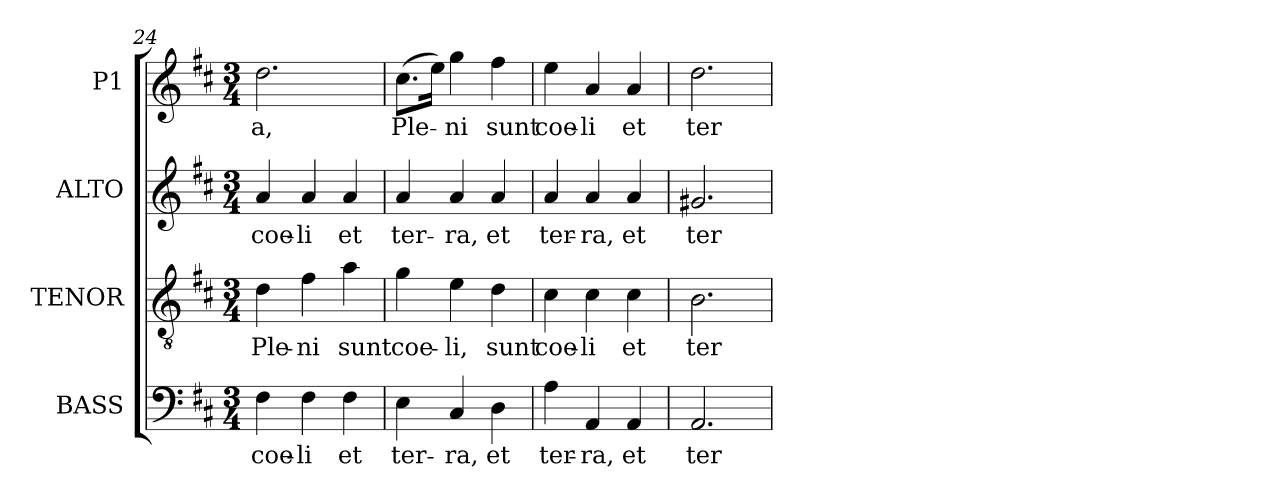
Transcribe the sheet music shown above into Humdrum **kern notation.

**kern	**text	**kern	**text	**kern	**text	**kern	**text
*part4	*part4	*part3	*part3	*part2	*part2	*part1	*part1
*staff4	*staff4	*staff3	*staff3	*staff2	*staff2	*staff1	*staff1
*I"BASS	*	*I"TENOR	*	*I"ALTO	*	*I"P1	*
*clefF4	*	*clefGv2	*	*clefG2	*	*clefG2	*
*	*	*ITrd7c12	*	*	*	*	*
*k[f#c#]	*	*k[f#c#]	*	*k[f#c#]	*	*k[f#c#]	*
*D:	*	*D:	*	*D:	*	*D:	*
*M3/4	*	*M3/4	*	*M3/4	*	*M3/4	*
=24	=24	=24	=24	=24	=24	=24	=24
!	!LO:LY:b:color=#000000	!	!	!	!	!	!
!	!	!	!LO:LY:b:color=#000000	!	!	!	!
!	!	!	!	!	!LO:LY:b:color=#000000	!	!
!	!	!	!	!	!	!	!LO:LY:b:color=#000000
4F#i\	coe-	4Di\	Ple-	4ai/	coe-	2.ddi\	-a,
!	!LO:LY:b:color=#000000	!	!	!	!	!	!
!	!	!	!LO:LY:b:color=#000000	!	!	!	!
!	!	!	!	!	!LO:LY:b:color=#000000	!	!
4F#i\	-li	4F#i\	-ni	4ai/	-li	.	.
!	!LO:LY:b:color=#000000	!	!	!	!	!	!
!	!	!	!LO:LY:b:color=#000000	!	!	!	!
!	!	!	!	!	!LO:LY:b:color=#000000	!	!
4F#i\	et	4Ai\	sunt	4ai/	et	.	.
=25	=25	=25	=25	=25	=25	=25	=25
!	!LO:LY:b:color=#000000	!	!	!	!	!	!
!	!	!	!LO:LY:b:color=#000000	!	!	!	!
!	!	!	!	!	!LO:LY:b:color=#000000	!	!
!	!	!	!	!	!	!	!LO:LY:b:color=#000000
4Ei\	ter-	4Gi\	coe-	4ai/	ter-	(8.cc#i\L	Ple-
.	.	.	.	.	.	16eei\Jk)	.
!	!LO:LY:b:color=#000000	!	!	!	!	!	!
!	!	!	!LO:LY:b:color=#000000	!	!	!	!
!	!	!	!	!	!LO:LY:b:color=#000000	!	!
!	!	!	!	!	!	!	!LO:LY:b:color=#000000
4C#i/	-ra,	4Ei\	-li,	4ai/	-ra,	4ggi\	-ni
!	!LO:LY:b:color=#000000	!	!	!	!	!	!
!	!	!	!LO:LY:b:color=#000000	!	!	!	!
!	!	!	!	!	!LO:LY:b:color=#000000	!	!
!	!	!	!	!	!	!	!LO:LY:b:color=#000000
4Di\	et	4Di\	sunt	4ai/	et	4ff#i\	sunt
=26	=26	=26	=26	=26	=26	=26	=26
!	!LO:LY:b:color=#000000	!	!	!	!	!	!
!	!	!	!LO:LY:b:color=#000000	!	!	!	!
!	!	!	!	!	!LO:LY:b:color=#000000	!	!
!	!	!	!	!	!	!	!LO:LY:b:color=#000000
4Ai\	ter-	4C#i\	coe-	4ai/	ter-	4eei\	coe-
!	!LO:LY:b:color=#000000	!	!	!	!	!	!
!	!	!	!LO:LY:b:color=#000000	!	!	!	!
!	!	!	!	!	!LO:LY:b:color=#000000	!	!
!	!	!	!	!	!	!	!LO:LY:b:color=#000000
4AAi/	-ra,	4C#i\	-li	4ai/	-ra,	4ai/	-li
!	!LO:LY:b:color=#000000	!	!	!	!	!	!
!	!	!	!LO:LY:b:color=#000000	!	!	!	!
!	!	!	!	!	!LO:LY:b:color=#000000	!	!
!	!	!	!	!	!	!	!LO:LY:b:color=#000000
4AAi/	et	4C#i\	et	4ai/	et	4ai/	et
=27	=27	=27	=27	=27	=27	=27	=27
!	!LO:LY:b:color=#000000	!	!	!	!	!	!
!	!	!	!LO:LY:b:color=#000000	!	!	!	!
!	!	!	!	!	!LO:LY:b:color=#000000	!	!
!	!	!	!	!	!	!	!LO:LY:b:color=#000000
2.AAi/	ter-	2.BBi\	ter-	2.g#Xi/	ter-	2.ddi\	ter-
=	=	=	=	=	=	=	=
*-	*-	*-	*-	*-	*-	*-	*-
